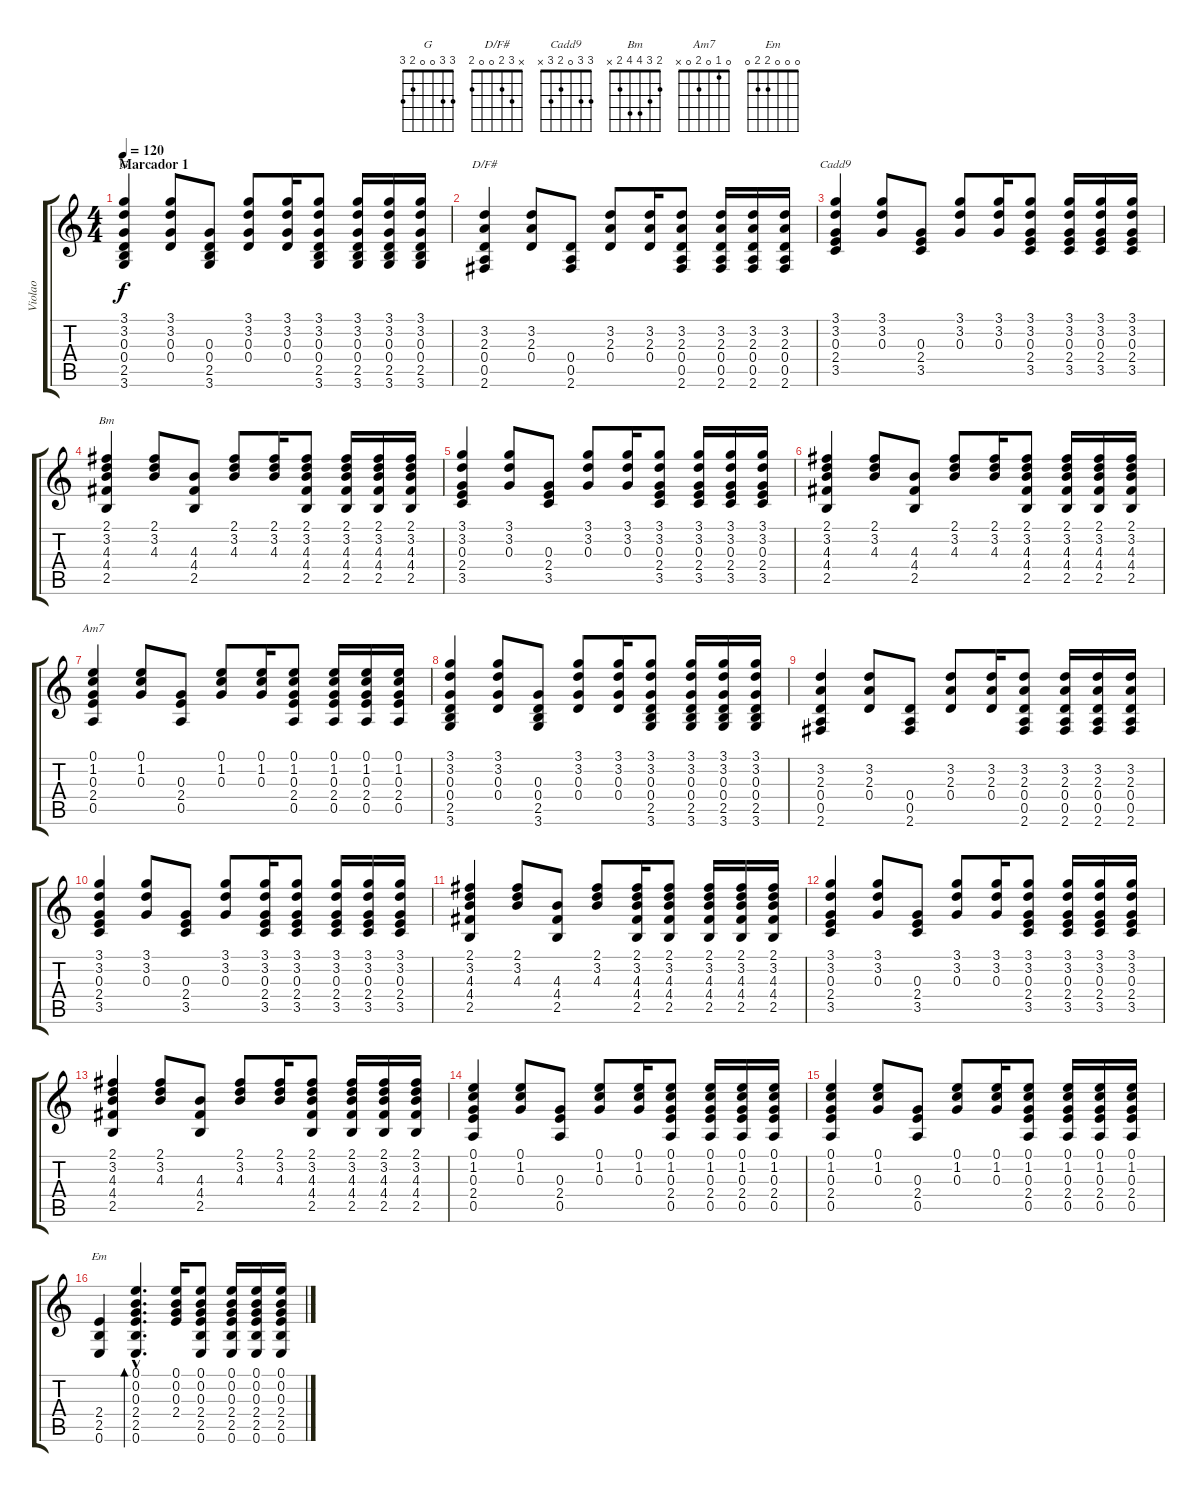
\track ("Violao" "Violao") {instrument acousticguitarsteel}
\staff {score tabs}
\tuning (E4 B3 G3 D3 A2 E2) {hide}
\chord ("G" 3 3 0 0 2 3)
\chord ("D/F#" x 3 2 0 0 2)
\chord ("Cadd9" 3 3 0 2 3 x)
\chord ("Bm" 2 3 4 4 2 x)
\chord ("Am7" 0 1 0 2 0 x)
\chord ("Em" 0 0 0 2 2 0)
\ts (4 4)
\section ("" "Marcador 1")
\tempo 120
\clef g2
\ks c
(3.1 3.2 0.3 0.4 2.5 3.6).4{ch "G" dy f} (3.1 3.2 0.3 0.4).8 (0.3 0.4 2.5 3.6).8 (3.1 3.2 0.3 0.4).8 (3.1 3.2 0.3 0.4).16 (3.1 3.2 0.3 0.4 2.5 3.6).8 (3.1 3.2 0.3 0.4 2.5 3.6).16 (3.1 3.2 0.3 0.4 2.5 3.6).16 (3.1 3.2 0.3 0.4 2.5 3.6).16 |
(3.2 2.3 0.4 0.5 2.6).4{ch "D/F#"} (3.2 2.3 0.4).8 (0.4 0.5 2.6).8 (3.2 2.3 0.4).8 (3.2 2.3 0.4).16 (3.2 2.3 0.4 0.5 2.6).8 (3.2 2.3 0.4 0.5 2.6).16 (3.2 2.3 0.4 0.5 2.6).16 (3.2 2.3 0.4 0.5 2.6).16 |
(3.1 3.2 0.3 2.4 3.5).4{ch "Cadd9"} (3.1 3.2 0.3).8 (0.3 2.4 3.5).8 (3.1 3.2 0.3).8 (3.1 3.2 0.3).16 (3.1 3.2 0.3 2.4 3.5).8 (3.1 3.2 0.3 2.4 3.5).16 (3.1 3.2 0.3 2.4 3.5).16 (3.1 3.2 0.3 2.4 3.5).16 |
(2.1 3.2 4.3 4.4 2.5).4{ch "Bm"} (2.1 3.2 4.3).8 (4.3 4.4 2.5).8 (2.1 3.2 4.3).8 (2.1 3.2 4.3).16 (2.1 3.2 4.3 4.4 2.5).8 (2.1 3.2 4.3 4.4 2.5).16 (2.1 3.2 4.3 4.4 2.5).16 (2.1 3.2 4.3 4.4 2.5).16 |
(3.1 3.2 0.3 2.4 3.5).4 (3.1 3.2 0.3).8 (0.3 2.4 3.5).8 (3.1 3.2 0.3).8 (3.1 3.2 0.3).16 (3.1 3.2 0.3 2.4 3.5).8 (3.1 3.2 0.3 2.4 3.5).16 (3.1 3.2 0.3 2.4 3.5).16 (3.1 3.2 0.3 2.4 3.5).16 |
(2.1 3.2 4.3 4.4 2.5).4 (2.1 3.2 4.3).8 (4.3 4.4 2.5).8 (2.1 3.2 4.3).8 (2.1 3.2 4.3).16 (2.1 3.2 4.3 4.4 2.5).8 (2.1 3.2 4.3 4.4 2.5).16 (2.1 3.2 4.3 4.4 2.5).16 (2.1 3.2 4.3 4.4 2.5).16 |
(0.1 1.2 0.3 2.4 0.5).4{ch "Am7"} (0.1 1.2 0.3).8 (0.3 2.4 0.5).8 (0.1 1.2 0.3).8 (0.1 1.2 0.3).16 (0.1 1.2 0.3 2.4 0.5).8 (0.1 1.2 0.3 2.4 0.5).16 (0.1 1.2 0.3 2.4 0.5).16 (0.1 1.2 0.3 2.4 0.5).16 |
(3.1 3.2 0.3 0.4 2.5 3.6).4 (3.1 3.2 0.3 0.4).8 (0.3 0.4 2.5 3.6).8 (3.1 3.2 0.3 0.4).8 (3.1 3.2 0.3 0.4).16 (3.1 3.2 0.3 0.4 2.5 3.6).8 (3.1 3.2 0.3 0.4 2.5 3.6).16 (3.1 3.2 0.3 0.4 2.5 3.6).16 (3.1 3.2 0.3 0.4 2.5 3.6).16 |
(3.2 2.3 0.4 0.5 2.6).4 (3.2 2.3 0.4).8 (0.4 0.5 2.6).8 (3.2 2.3 0.4).8 (3.2 2.3 0.4).16 (3.2 2.3 0.4 0.5 2.6).8 (3.2 2.3 0.4 0.5 2.6).16 (3.2 2.3 0.4 0.5 2.6).16 (3.2 2.3 0.4 0.5 2.6).16 |
(3.1 3.2 0.3 2.4 3.5).4 (3.1 3.2 0.3).8 (0.3 2.4 3.5).8 (3.1 3.2 0.3).8 (3.1 3.2 0.3 2.4 3.5).16 (3.1 3.2 0.3 2.4 3.5).8 (3.1 3.2 0.3 2.4 3.5).16 (3.1 3.2 0.3 2.4 3.5).16 (3.1 3.2 0.3 2.4 3.5).16 |
(2.1 3.2 4.3 4.4 2.5).4 (2.1 3.2 4.3).8 (4.3 4.4 2.5).8 (2.1 3.2 4.3).8 (2.1 3.2 4.3 4.4 2.5).16 (2.1 3.2 4.3 4.4 2.5).8 (2.1 3.2 4.3 4.4 2.5).16 (2.1 3.2 4.3 4.4 2.5).16 (2.1 3.2 4.3 4.4 2.5).16 |
(3.1 3.2 0.3 2.4 3.5).4 (3.1 3.2 0.3).8 (0.3 2.4 3.5).8 (3.1 3.2 0.3).8 (3.1 3.2 0.3).16 (3.1 3.2 0.3 2.4 3.5).8 (3.1 3.2 0.3 2.4 3.5).16 (3.1 3.2 0.3 2.4 3.5).16 (3.1 3.2 0.3 2.4 3.5).16 |
(2.1 3.2 4.3 4.4 2.5).4 (2.1 3.2 4.3).8 (4.3 4.4 2.5).8 (2.1 3.2 4.3).8 (2.1 3.2 4.3).16 (2.1 3.2 4.3 4.4 2.5).8 (2.1 3.2 4.3 4.4 2.5).16 (2.1 3.2 4.3 4.4 2.5).16 (2.1 3.2 4.3 4.4 2.5).16 |
(0.1 1.2 0.3 2.4 0.5).4 (0.1 1.2 0.3).8 (0.3 2.4 0.5).8 (0.1 1.2 0.3).8 (0.1 1.2 0.3).16 (0.1 1.2 0.3 2.4 0.5).8 (0.1 1.2 0.3 2.4 0.5).16 (0.1 1.2 0.3 2.4 0.5).16 (0.1 1.2 0.3 2.4 0.5).16 |
(0.1 1.2 0.3 2.4 0.5).4 (0.1 1.2 0.3).8 (0.3 2.4 0.5).8 (0.1 1.2 0.3).8 (0.1 1.2 0.3).16 (0.1 1.2 0.3 2.4 0.5).8 (0.1 1.2 0.3 2.4 0.5).16 (0.1 1.2 0.3 2.4 0.5).16 (0.1 1.2 0.3 2.4 0.5).16 |
(2.4 2.5 0.6).4{ch "Em"} (0.1{hac} 0.2{hac} 0.3{hac} 2.4{hac} 2.5{hac} 0.6).4{d bd 60} (0.1 0.2 0.3 2.4).16 (0.1 0.2 0.3 2.4 2.5 0.6).8 (0.1 0.2 0.3 2.4 2.5 0.6).16 (0.1 0.2 0.3 2.4 2.5 0.6).16 (0.1 0.2 0.3 2.4 2.5 0.6).16
